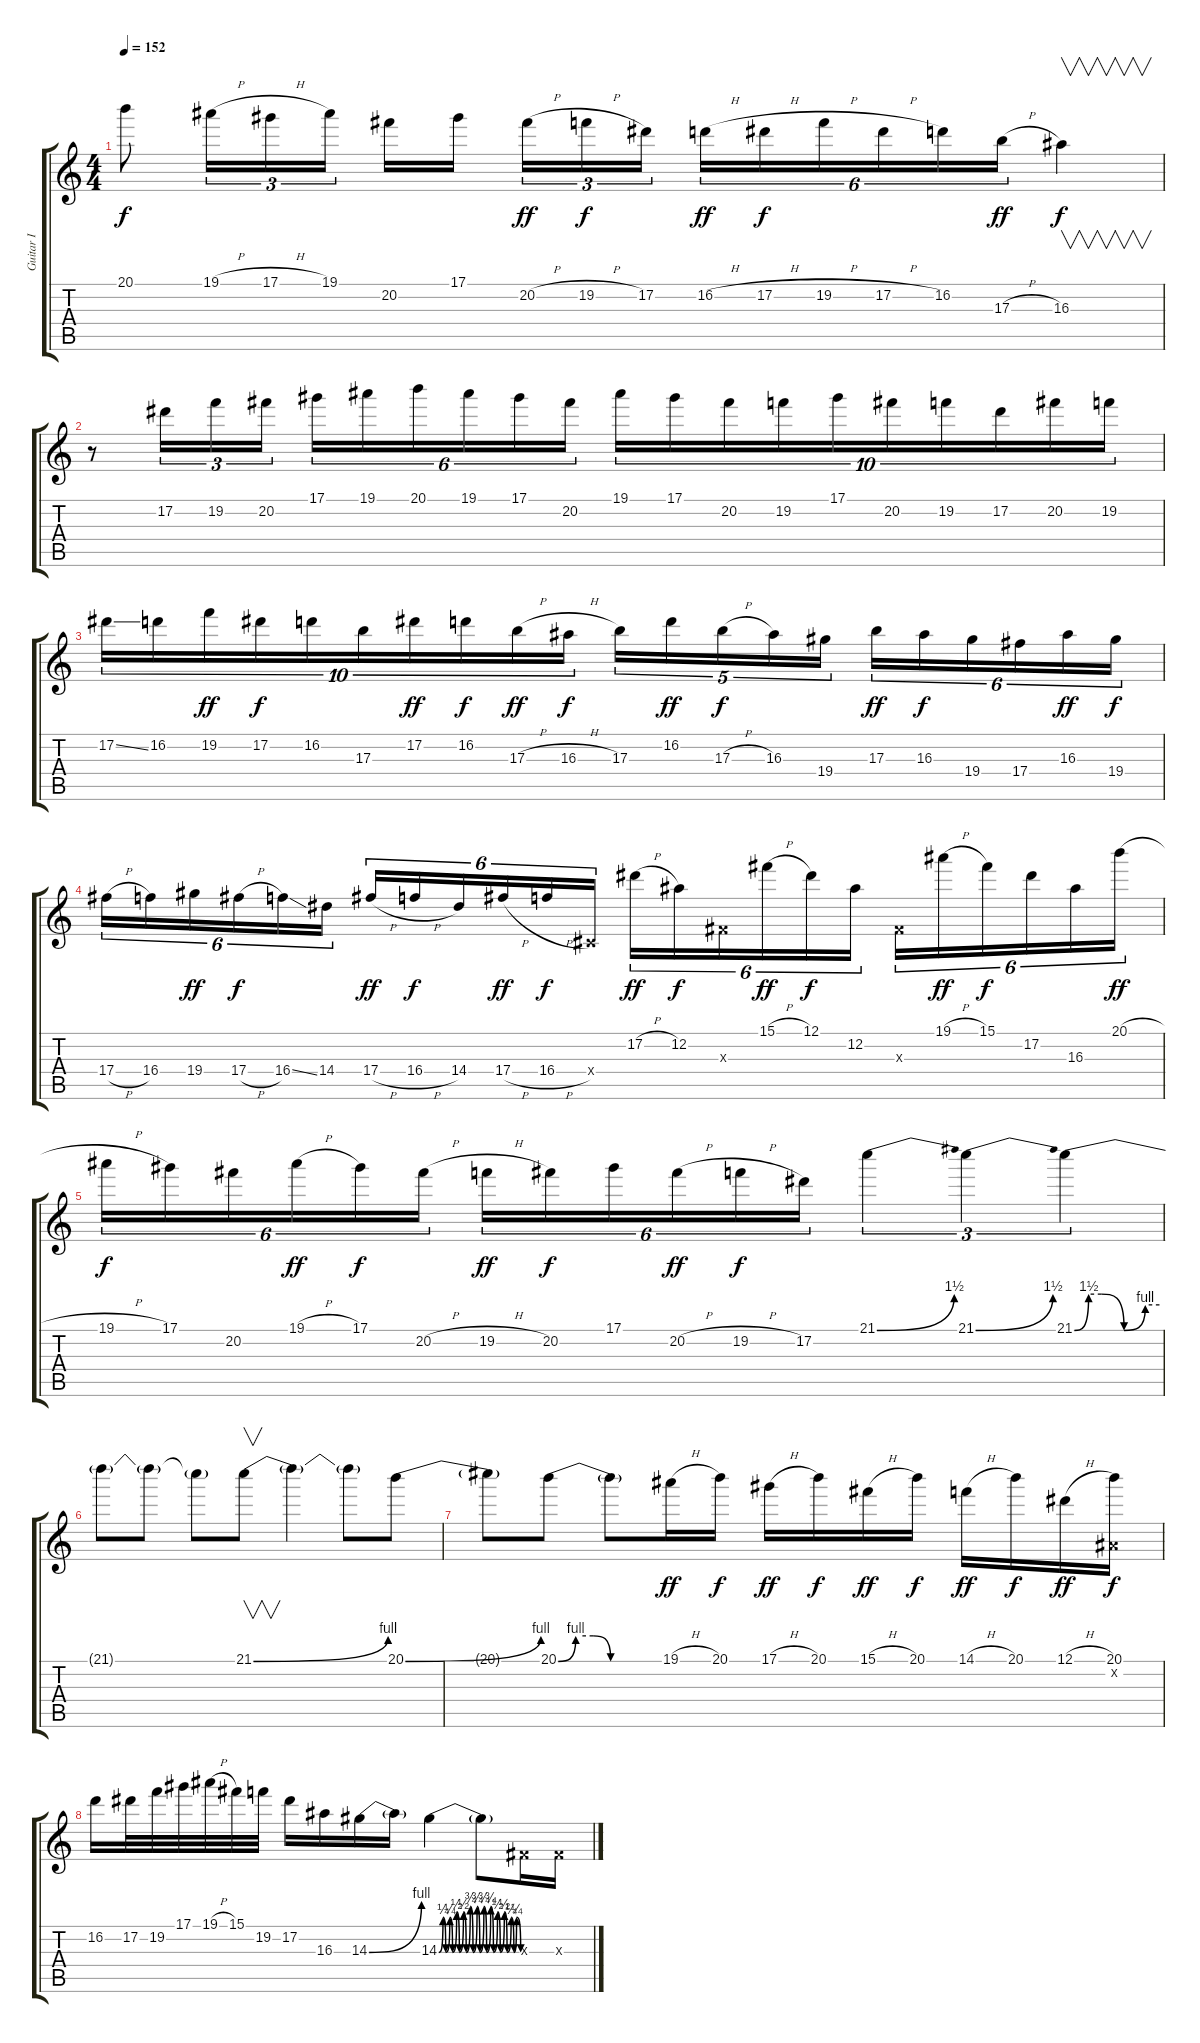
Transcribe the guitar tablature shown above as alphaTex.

\track ("Guitar I" "Guitar I") {instrument overdrivenguitar}
\staff {score tabs}
\tuning (Eb4 Bb3 Gb3 Db3 Ab2 Eb2) {hide}
\ts (4 4)
\tempo 152
\clef g2
\ks c
20.1{t}.8{dy f} 19.1{h}.16{tu (3 2)} 17.1{h}.16{tu (3 2)} 19.1.16{tu (3 2)} 20.2.16 17.1.16 20.2{h}.16{tu (3 2) dy ff} 19.2{h}.16{tu (3 2) dy f} 17.2.16{tu (3 2)} 16.2{h}.16{tu (6 4) dy ff} 17.2{h}.16{tu (6 4) dy f} 19.2{h}.16{tu (6 4)} 17.2{h}.16{tu (6 4)} 16.2.16{tu (6 4)} 17.3{h}.16{tu (6 4) dy ff} 16.3.4{v dy f} |
r.8 17.2.16{tu (3 2)} 19.2.16{tu (3 2)} 20.2.16{tu (3 2)} 17.1.16{tu (6 4)} 19.1.16{tu (6 4)} 20.1.16{tu (6 4)} 19.1.16{tu (6 4)} 17.1.16{tu (6 4)} 20.2.16{tu (6 4)} 19.1.16{tu (10 8)} 17.1.16{tu (10 8)} 20.2.16{tu (10 8)} 19.2.16{tu (10 8)} 17.1.16{tu (10 8)} 20.2.16{tu (10 8)} 19.2.16{tu (10 8)} 17.2.16{tu (10 8)} 20.2.16{tu (10 8)} 19.2.16{tu (10 8)} |
17.2{ss}.16{tu (10 8)} 16.2.16{tu (10 8)} 19.2.16{tu (10 8) dy ff} 17.2.16{tu (10 8) dy f} 16.2.16{tu (10 8)} 17.3.16{tu (10 8)} 17.2.16{tu (10 8) dy ff} 16.2.16{tu (10 8) dy f} 17.3{h}.16{tu (10 8) dy ff} 16.3{h}.16{tu (10 8) dy f} 17.3.16{tu (5 4)} 16.2.16{tu (5 4) dy ff} 17.3{h}.16{tu (5 4) dy f} 16.3.16{tu (5 4)} 19.4.16{tu (5 4)} 17.3.16{tu (6 4) dy ff} 16.3.16{tu (6 4) dy f} 19.4.16{tu (6 4)} 17.4.16{tu (6 4)} 16.3.16{tu (6 4) dy ff} 19.4.16{tu (6 4) dy f} |
17.4{h}.16{tu (6 4)} 16.4.16{tu (6 4)} 19.4.16{tu (6 4) dy ff} 17.4{h}.16{tu (6 4) dy f} 16.4{ss}.16{tu (6 4)} 14.4.16{tu (6 4)} 17.4{h}.16{tu (6 4) dy ff} 16.4{h}.16{tu (6 4) dy f} 14.4.16{tu (6 4)} 17.4{h}.16{tu (6 4) dy ff} 16.4{h}.16{tu (6 4) dy f} 0.4{x}.16{tu (6 4)} 17.2{h}.16{tu (6 4) dy ff} 12.2.16{tu (6 4) dy f} 0.3{x}.16{tu (6 4)} 15.1{h}.16{tu (6 4) dy ff} 12.1.16{tu (6 4) dy f} 12.2.16{tu (6 4)} 0.3{x}.16{tu (6 4)} 19.1{h}.16{tu (6 4) dy ff} 15.1.16{tu (6 4) dy f} 17.2.16{tu (6 4)} 16.3.16{tu (6 4)} 20.1{h}.16{tu (6 4) dy ff} |
19.1{h}.16{tu (6 4) dy f} 17.1.16{tu (6 4)} 20.2.16{tu (6 4)} 19.1{h}.16{tu (6 4) dy ff} 17.1.16{tu (6 4) dy f} 20.2{h}.16{tu (6 4)} 19.2{h}.16{tu (6 4) dy ff} 20.2.16{tu (6 4) dy f} 17.1.16{tu (6 4)} 20.2{h}.16{tu (6 4) dy ff} 19.2{h}.16{tu (6 4) dy f} 17.2.16{tu (6 4)} 21.1{be (bend 0 0 60 6)}.4{tu (3 2)} 21.1{be (bend 0 0 60 6)}.4{tu (3 2)} 21.1{be (custom 0 0 10 6 19 6 35 0 50 4 60 4)}.4{tu (3 2)} |
21.1{t}.8 21.1{t}.8 21.1{t}.8 21.1{be (bend 0 0 60 4)}.8{v} 21.1{t}.4 21.1{t}.8 20.1{be (bend 0 0 60 4)}.8 |
20.1{t}.8 20.1{be (custom 0 0 10 4 20 4 30 0 60 0)}.8 20.1{t}.8 19.1{h}.16{dy ff} 20.1.16{dy f} 17.1{h}.16{dy ff} 20.1.16{dy f} 15.1{h}.16{dy ff} 20.1.16{dy f} 14.1{h}.16{dy ff} 20.1.16{dy f} 12.1{h}.16{dy ff} (20.1 0.2{x}).16{dy f} |
16.2.16 17.2.32 19.2.32 17.1.32 19.1{h}.32 15.1.32 19.2.32 17.2.16 16.3.16 14.3{be (bend 0 0 60 4)}.16 14.3{t}.16 14.3{be (custom 0 0 3 1 5 0 8 1 10 0 13 2 15 0 18 2 20 0 23 3 25 0 28 3 30 0 33 3 35 0 38 3 40 0 43 2 45 0 48 2 50 0 53 1 55 0 57 1 60 0)}.4 14.3{t}.8 0.3{x}.16 0.3{x}.16
